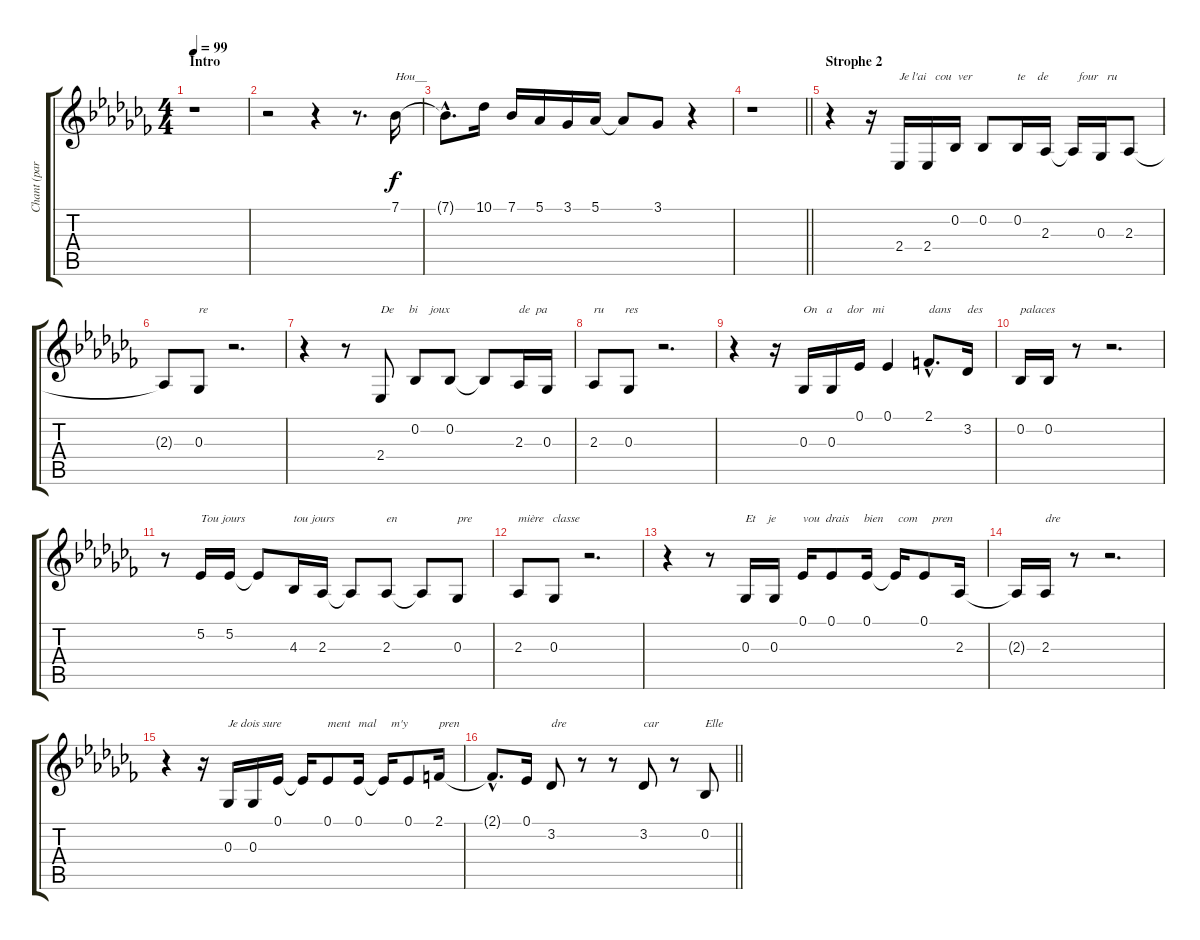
\track ("Chant (paroles)" "Chant (par") {instrument harmonica}
\staff {score tabs}
\tuning (Eb4 Bb3 Gb3 Db3 Ab2 Eb2) {hide}
\ts (4 4)
\section ("" "Intro")
\tempo 99
\clef g2
\ks cb
r.1{dy f} |
r.2 r.4 r.8{d} 7.1.16{txt "Hou__"} |
7.1{hac t}.8{d} 10.1.16 7.1.16 5.1.16 3.1.16 5.1.16 5.1{t}.8 3.1.8 r.4 |
\barLineRight lightlight
r.1 |
\section ("" "Strophe 2")
r.4 r.16 2.4.16{txt "Je l'ai   cou  ver    "} 2.4.16 0.2.16 0.2.8 0.2.16{txt "te    de          four   ru"} 2.3.16 2.3{t}.16 0.3.16 2.3.8 |
2.3{t}.8 0.3.8{txt "re"} r.2{d} |
r.4 r.8 2.4.8{txt "De     bi    joux   "} 0.2.8 0.2.8 0.2{t}.8 2.3.16{txt "de  pa"} 0.3.16 |
2.3.8{txt "ru       res"} 0.3.8 r.2{d} |
r.4 r.16 0.3.16{txt "On   a     dor   mi"} 0.3.16 0.1.16 0.1.4 2.1{hac}.8{d txt "dans"} 3.2.16{txt "des"} |
0.2.16{txt "palaces"} 0.2.16 r.8 r.2{d} |
r.8 5.2.16{txt "Tou jours"} 5.2.16 5.2{t}.8 4.3.16{txt "tou jours"} 2.3.16 2.3{t}.8 2.3.8{txt "en"} 2.3{t}.8 0.3.8{txt "pre"} |
2.3.8{txt "mière   classe"} 0.3.8 r.2{d} |
r.4 r.8 0.3.16{txt "Et    je"} 0.3.16 0.1.16{txt "vou  drais     bien     com     pren"} 0.1.8 0.1.16 0.1{t}.16 0.1.8 2.3.16 |
2.3{t}.16 2.3.16{txt "dre"} r.8 r.2{d} |
r.4 r.16 0.3.16{txt "Je dois sure"} 0.3.16 0.1.16 0.1{t}.16 0.1.8{txt "ment"} 0.1.16{txt "mal     m'y"} 0.1{t}.16 0.1.8 2.1.16{txt "pren"} |
\barLineRight lightlight
2.1{hac t}.8{d} 0.1.16 3.2.8{txt "dre"} r.8 r.8 3.2.8{txt "car"} r.8 0.2.8{txt "Elle"}
